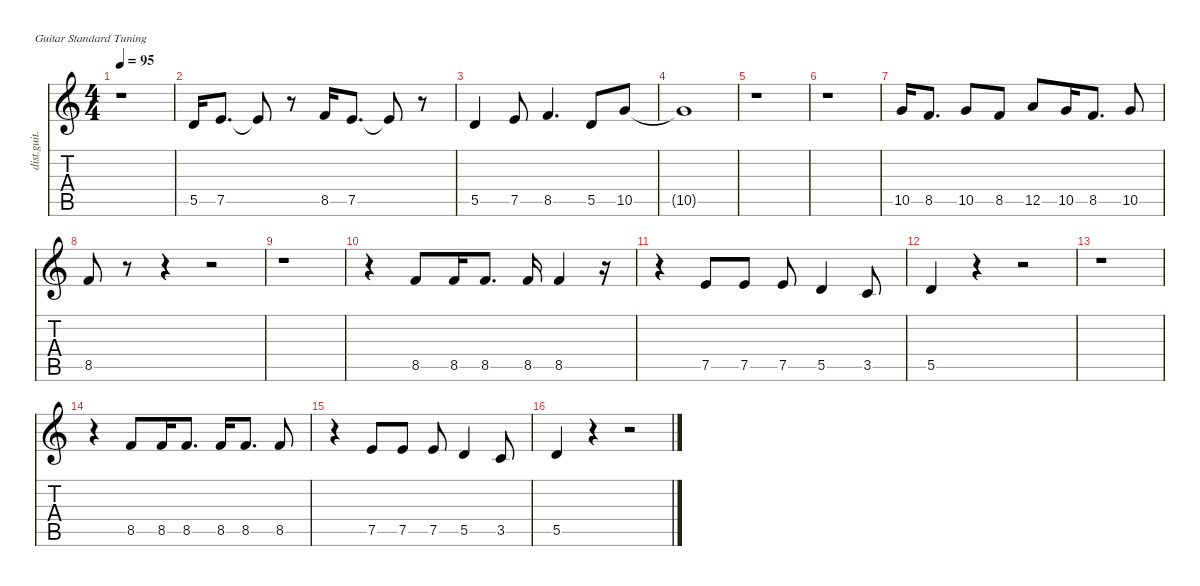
\defaultSystemsLayout 4
\hideDynamics
\bracketExtendMode nobrackets
\otherSystemsTrackNameOrientation horizontal
\track ("Vocals Hi" "dist.guit.") {instrument distortionguitar}
\staff {score tabs}
\tuning (E4 B3 G3 D3 A2 E2)
\ts (4 4)
\tempo 95
\clef g2
\ks c
r.1{dy f beam Down} |
5.5.16{beam Up} 7.5.8{d beam Up} 7.5{t}.8{beam Up} r.8{beam Up} 8.5.16{beam Up} 7.5.8{d beam Up} 7.5{t}.8{beam Up} r.8{beam Up} |
5.5.4{beam Up} 7.5.8{beam Up} 8.5.4{d beam Up} 5.5.8{beam Up} 10.5.8{beam Up} |
10.5{t}.1{beam Up} |
r.1{beam Down} |
r.1{beam Down} |
10.5.16{beam Up} 8.5.8{d beam Up} 10.5.8{beam Up} 8.5.8{beam Up} 12.5.8{beam Up} 10.5.16{beam Up} 8.5.8{d beam Up} 10.5.8{beam Up} |
8.5.8{beam Up} r.8{beam Up} r.4{beam Up} r.2{beam Up} |
r.1{beam Down} |
r.4{beam Down} 8.5.8{beam Up} 8.5.16{beam Up} 8.5.8{d beam Up} 8.5.16{beam Up} 8.5.4{beam Up} r.16{beam Up} |
r.4{beam Down} 7.5.8{beam Up} 7.5.8{beam Up} 7.5.8{beam Up} 5.5.4{beam Up} 3.5.8{beam Up} |
5.5.4{beam Up} r.4{beam Up} r.2{beam Up} |
r.1{beam Down} |
r.4{beam Down} 8.5.8{beam Up} 8.5.16{beam Up} 8.5.8{d beam Up} 8.5.16{beam Up} 8.5.8{d beam Up} 8.5.8{beam Up} |
r.4{beam Down} 7.5.8{beam Up} 7.5.8{beam Up} 7.5.8{beam Up} 5.5.4{beam Up} 3.5.8{beam Up} |
5.5.4{beam Up} r.4{beam Up} r.2{beam Up}
